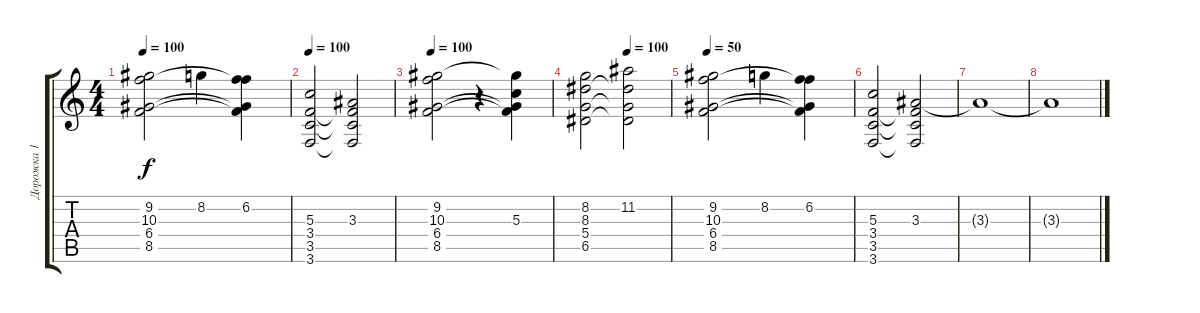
\track ("Дорожка 1" "Дорожка 1") {instrument electricguitarjazz}
\staff {score tabs}
\tuning (E4 B3 G3 D3 A2 D2) {hide}
\ts (4 4)
\tempo 100
\clef g2
\ks c
(9.2 10.3 6.4 8.5).2{dy f} 8.2.4 (6.2 10.3{t} 6.4{t} 8.5{t}).4 |
\tempo 100
(5.3 3.4 3.5 3.6).2 (3.3 3.4{t} 3.5{t} 3.6{t}).2 |
\tempo 100
(9.2 10.3 6.4 8.5).2 r.4 (9.2{t} 5.3 6.4{t} 8.5{t}).4 |
\tempo (100 0.5)
(8.2 8.3 5.4 6.5).2 (11.2 8.3{t} 5.4{t} 6.5{t}).2 |
\tempo 50
(9.2 10.3 6.4 8.5).2 8.2.4 (6.2 10.3{t} 6.4{t} 8.5{t}).4 |
(5.3 3.4 3.5 3.6).2 (3.3 3.4{t} 3.5{t} 3.6{t}).2 |
3.3{t}.1 |
3.3{t}.1
